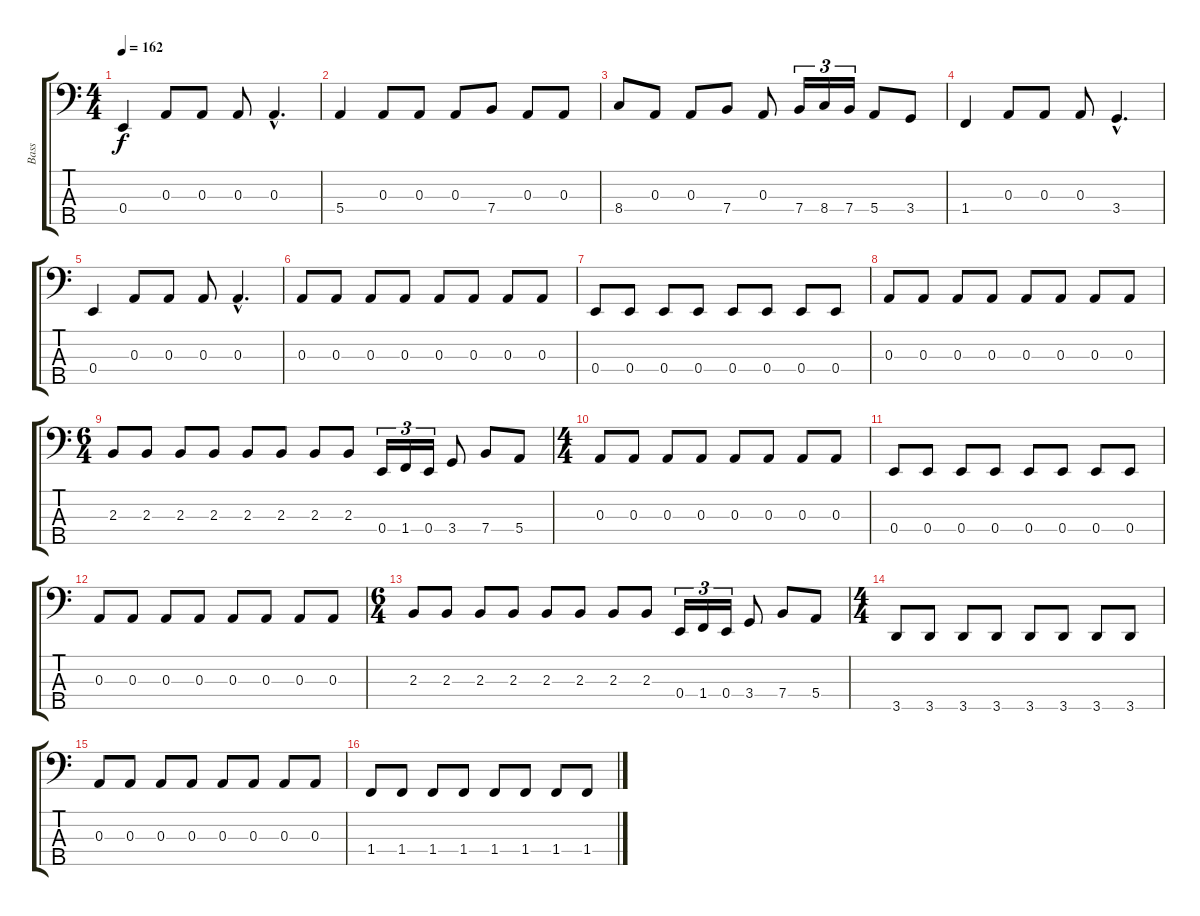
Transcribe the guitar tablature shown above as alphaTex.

\track ("Bass" "Bass") {instrument electricbassfinger}
\staff {score tabs}
\tuning (G2 D2 A1 E1 B0) {hide}
\ts (4 4)
\tempo 162
\clef f4
\ks c
0.4.4{dy f} 0.3.8 0.3.8 0.3.8 0.3{hac}.4{d} |
5.4.4 0.3.8 0.3.8 0.3.8 7.4.8 0.3.8 0.3.8 |
8.4.8 0.3.8 0.3.8 7.4.8 0.3.8 7.4.16{tu (3 2)} 8.4.16{tu (3 2)} 7.4.16{tu (3 2)} 5.4.8 3.4.8 |
1.4.4 0.3.8 0.3.8 0.3.8 3.4{hac}.4{d} |
0.4.4 0.3.8 0.3.8 0.3.8 0.3{hac}.4{d} |
0.3.8 0.3.8 0.3.8 0.3.8 0.3.8 0.3.8 0.3.8 0.3.8 |
0.4.8 0.4.8 0.4.8 0.4.8 0.4.8 0.4.8 0.4.8 0.4.8 |
0.3.8 0.3.8 0.3.8 0.3.8 0.3.8 0.3.8 0.3.8 0.3.8 |
\ts (6 4)
2.3.8 2.3.8 2.3.8 2.3.8 2.3.8 2.3.8 2.3.8 2.3.8 0.4.16{tu (3 2)} 1.4.16{tu (3 2)} 0.4.16{tu (3 2)} 3.4.8 7.4.8 5.4.8 |
\ts (4 4)
0.3.8 0.3.8 0.3.8 0.3.8 0.3.8 0.3.8 0.3.8 0.3.8 |
0.4.8 0.4.8 0.4.8 0.4.8 0.4.8 0.4.8 0.4.8 0.4.8 |
0.3.8 0.3.8 0.3.8 0.3.8 0.3.8 0.3.8 0.3.8 0.3.8 |
\ts (6 4)
2.3.8 2.3.8 2.3.8 2.3.8 2.3.8 2.3.8 2.3.8 2.3.8 0.4.16{tu (3 2)} 1.4.16{tu (3 2)} 0.4.16{tu (3 2)} 3.4.8 7.4.8 5.4.8 |
\ts (4 4)
3.5.8 3.5.8 3.5.8 3.5.8 3.5.8 3.5.8 3.5.8 3.5.8 |
0.3.8 0.3.8 0.3.8 0.3.8 0.3.8 0.3.8 0.3.8 0.3.8 |
1.4.8 1.4.8 1.4.8 1.4.8 1.4.8 1.4.8 1.4.8 1.4.8
